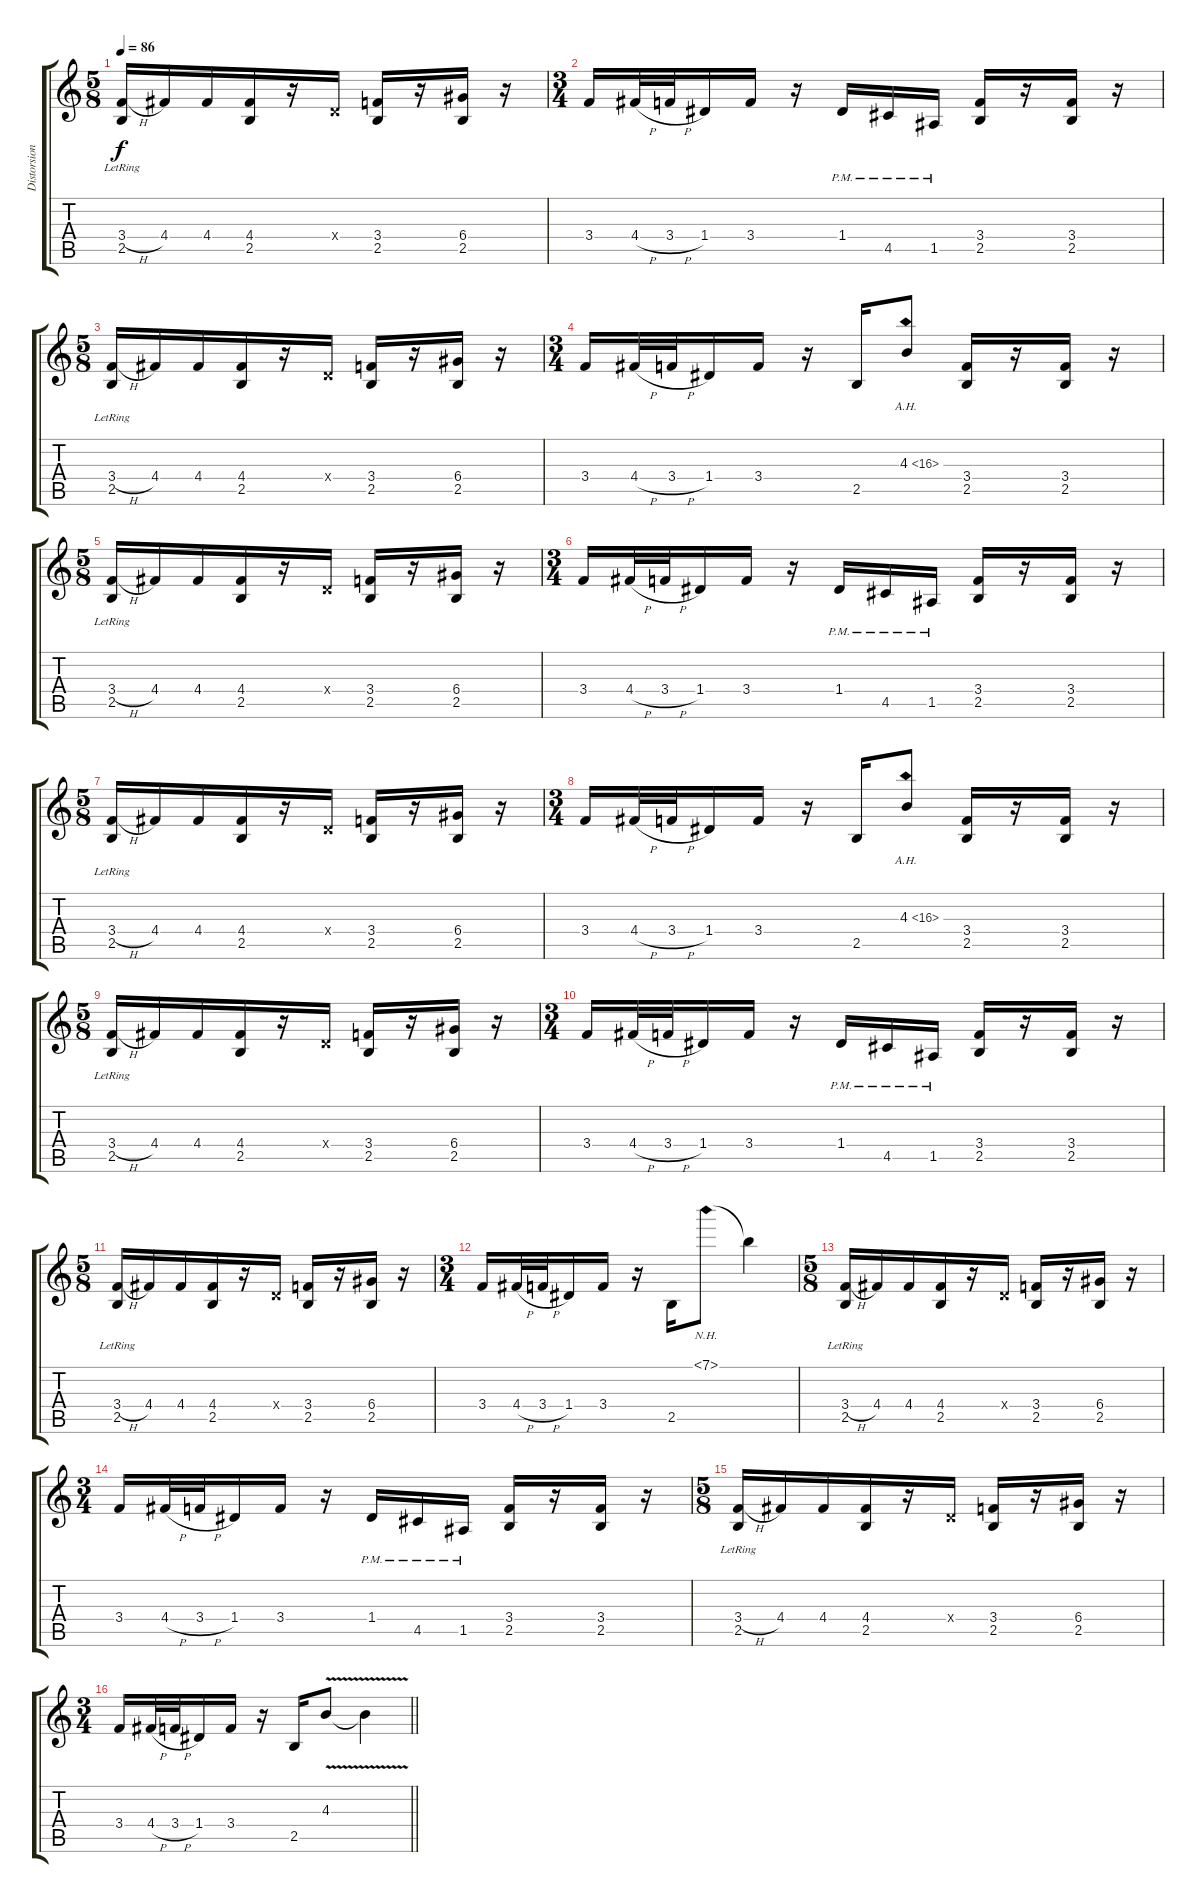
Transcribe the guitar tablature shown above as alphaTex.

\track ("Distorsion Guitar" "Distorsion") {instrument overdrivenguitar}
\staff {score tabs}
\tuning (E4 B3 G3 D3 A2 E2) {hide}
\ts (5 8)
\tempo 86
\clef g2
\ks c
(3.4{h} 2.5{lr}).16{dy f} 4.4.16 4.4.16 (4.4 2.5).16 r.16 0.4{x}.16 (3.4 2.5).16 r.16 (6.4 2.5).16 r.16 |
\ts (3 4)
3.4.16 4.4{h}.32 3.4{h}.32 1.4.16 3.4.16 r.16 1.4{pm}.16 4.5{pm}.16 1.5{pm}.16 (3.4 2.5).16 r.16 (3.4 2.5).16 r.16 |
\ts (5 8)
(3.4{h} 2.5{lr}).16 4.4.16 4.4.16 (4.4 2.5).16 r.16 0.4{x}.16 (3.4 2.5).16 r.16 (6.4 2.5).16 r.16 |
\ts (3 4)
3.4.16 4.4{h}.32 3.4{h}.32 1.4.16 3.4.16 r.16 2.5.16 4.3{ah 12}.8 (3.4 2.5).16 r.16 (3.4 2.5).16 r.16 |
\ts (5 8)
(3.4{h} 2.5{lr}).16 4.4.16 4.4.16 (4.4 2.5).16 r.16 0.4{x}.16 (3.4 2.5).16 r.16 (6.4 2.5).16 r.16 |
\ts (3 4)
3.4.16 4.4{h}.32 3.4{h}.32 1.4.16 3.4.16 r.16 1.4{pm}.16 4.5{pm}.16 1.5{pm}.16 (3.4 2.5).16 r.16 (3.4 2.5).16 r.16 |
\ts (5 8)
(3.4{h} 2.5{lr}).16 4.4.16 4.4.16 (4.4 2.5).16 r.16 0.4{x}.16 (3.4 2.5).16 r.16 (6.4 2.5).16 r.16 |
\ts (3 4)
3.4.16 4.4{h}.32 3.4{h}.32 1.4.16 3.4.16 r.16 2.5.16 4.3{ah 12}.8 (3.4 2.5).16 r.16 (3.4 2.5).16 r.16 |
\ts (5 8)
(3.4{h} 2.5{lr}).16 4.4.16 4.4.16 (4.4 2.5).16 r.16 0.4{x}.16 (3.4 2.5).16 r.16 (6.4 2.5).16 r.16 |
\ts (3 4)
3.4.16 4.4{h}.32 3.4{h}.32 1.4.16 3.4.16 r.16 1.4{pm}.16 4.5{pm}.16 1.5{pm}.16 (3.4 2.5).16 r.16 (3.4 2.5).16 r.16 |
\ts (5 8)
(3.4{h} 2.5{lr}).16 4.4.16 4.4.16 (4.4 2.5).16 r.16 0.4{x}.16 (3.4 2.5).16 r.16 (6.4 2.5).16 r.16 |
\ts (3 4)
3.4.16 4.4{h}.32 3.4{h}.32 1.4.16 3.4.16 r.16 2.5.16 7.1{nh}.8 7.1{t}.4 |
\ts (5 8)
(3.4{h} 2.5{lr}).16 4.4.16 4.4.16 (4.4 2.5).16 r.16 0.4{x}.16 (3.4 2.5).16 r.16 (6.4 2.5).16 r.16 |
\ts (3 4)
3.4.16 4.4{h}.32 3.4{h}.32 1.4.16 3.4.16 r.16 1.4{pm}.16 4.5{pm}.16 1.5{pm}.16 (3.4 2.5).16 r.16 (3.4 2.5).16 r.16 |
\ts (5 8)
(3.4{h} 2.5{lr}).16 4.4.16 4.4.16 (4.4 2.5).16 r.16 0.4{x}.16 (3.4 2.5).16 r.16 (6.4 2.5).16 r.16 |
\ts (3 4)
\barLineRight lightlight
3.4.16 4.4{h}.32 3.4{h}.32 1.4.16 3.4.16 r.16 2.5.16 4.3{v}.8 4.3{t}.4
